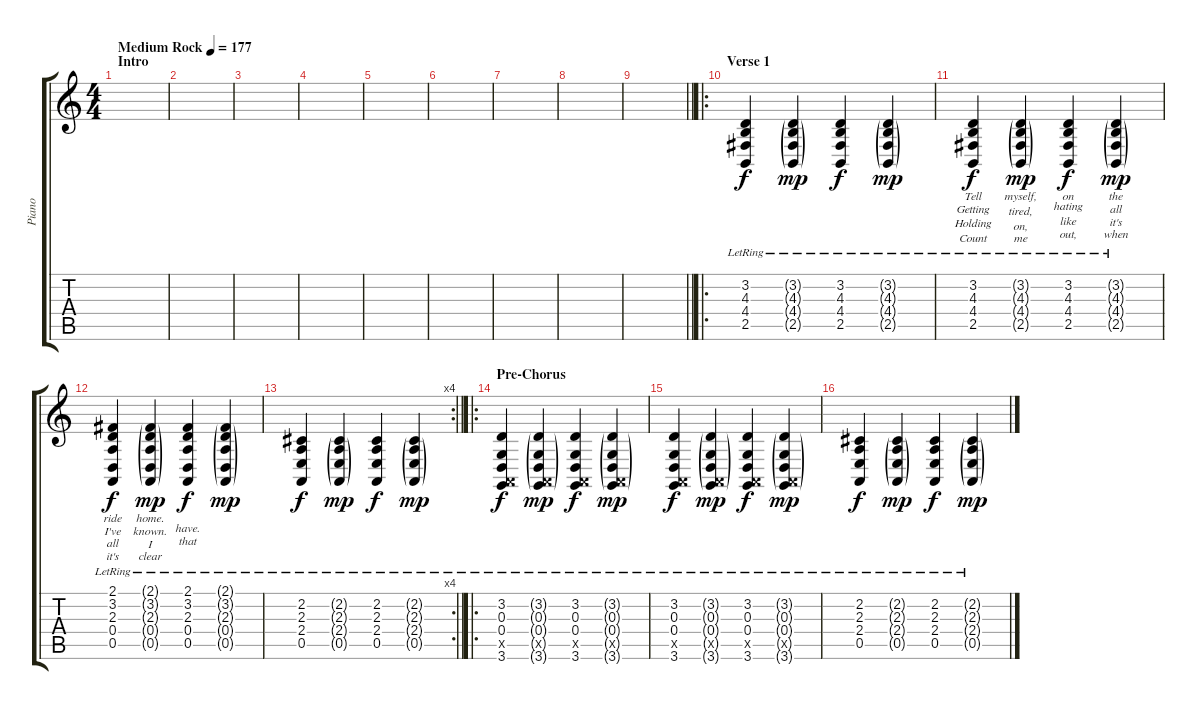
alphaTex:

\track ("Piano" "Piano") {instrument electricgrandpiano}
\staff {score tabs}
\tuning (E4 B3 G3 D3 A2 E2) {hide}
\ts (4 4)
\section ("" "Intro")
\tempo (177 "Medium Rock")
\clef g2
\ks c
|
|
|
|
|
|
|
|
\barLineRight lightlight
|
\ro
\section ("" "Verse 1")
(3.2{lr} 4.3{lr} 4.4{lr} 2.5{lr}).4 (3.2{g lr} 4.3{g lr} 4.4{g lr} 2.5{g lr}).4{dy mp} (3.2{lr} 4.3{lr} 4.4{lr} 2.5{lr}).4{dy f} (3.2{g lr} 4.3{g lr} 4.4{g lr} 2.5{g lr}).4{dy mp} |
(3.2{lr} 4.3{lr} 4.4{lr} 2.5{lr}).4{lyrics (0 "Tell") lyrics (1 "Getting") lyrics (2 "Holding") lyrics (3 "Count") lyrics (4 "") dy f} (3.2{g lr} 4.3{g lr} 4.4{g lr} 2.5{g lr}).4{lyrics (0 "myself,") lyrics (1 "tired,") lyrics (2 "on,") lyrics (3 "me") lyrics (4 "") dy mp} (3.2{lr} 4.3{lr} 4.4{lr} 2.5{lr}).4{lyrics (0 "on") lyrics (1 "hating") lyrics (2 "like") lyrics (3 "out,") lyrics (4 "") dy f} (3.2{g lr} 4.3{g lr} 4.4{g lr} 2.5{g lr}).4{lyrics (0 "the") lyrics (1 "all") lyrics (2 "it's") lyrics (3 "when") lyrics (4 "") dy mp} |
(2.1{lr} 3.2{lr} 2.3{lr} 0.4{lr} 0.5{lr}).4{lyrics (0 "ride") lyrics (1 "I've") lyrics (2 "all") lyrics (3 "it's") lyrics (4 "") dy f} (2.1{g lr} 3.2{g lr} 2.3{g lr} 0.4{g lr} 0.5{g lr}).4{lyrics (0 "home.") lyrics (1 "known.") lyrics (2 "I") lyrics (3 "clear") lyrics (4 "") dy mp} (2.1{lr} 3.2{lr} 2.3{lr} 0.4{lr} 0.5{lr}).4{lyrics (0 "") lyrics (1 "") lyrics (2 "have.") lyrics (3 "that") lyrics (4 "") dy f} (2.1{g lr} 3.2{g lr} 2.3{g lr} 0.4{g lr} 0.5{g lr}).4{dy mp} |
\rc 4
\barLineRight lightlight
(2.2{lr} 2.3{lr} 2.4{lr} 0.5{lr}).4{dy f} (2.2{g lr} 2.3{g lr} 2.4{g lr} 0.5{g lr}).4{dy mp} (2.2{lr} 2.3{lr} 2.4{lr} 0.5{lr}).4{dy f} (2.2{g lr} 2.3{g lr} 2.4{g lr} 0.5{g lr}).4{dy mp} |
\ro
\section ("" "Pre-Chorus")
(3.2{lr} 0.3{lr} 0.4{lr} 0.5{x} 3.6{lr}).4{dy f} (3.2{g lr} 0.3{g lr} 0.4{g lr} 0.5{g x} 3.6{g lr}).4{dy mp} (3.2{lr} 0.3{lr} 0.4{lr} 0.5{x} 3.6{lr}).4{dy f} (3.2{g lr} 0.3{g lr} 0.4{g lr} 0.5{g x} 3.6{g lr}).4{dy mp} |
(3.2{lr} 0.3{lr} 0.4{lr} 0.5{x} 3.6{lr}).4{dy f} (3.2{g lr} 0.3{g lr} 0.4{g lr} 0.5{g x} 3.6{g lr}).4{dy mp} (3.2{lr} 0.3{lr} 0.4{lr} 0.5{x} 3.6{lr}).4{dy f} (3.2{g lr} 0.3{g lr} 0.4{g lr} 0.5{g x} 3.6{g lr}).4{dy mp} |
(2.2{lr} 2.3{lr} 2.4{lr} 0.5{lr}).4{dy f} (2.2{g lr} 2.3{g lr} 2.4{g lr} 0.5{g lr}).4{dy mp} (2.2{lr} 2.3{lr} 2.4{lr} 0.5{lr}).4{dy f} (2.2{g lr} 2.3{g lr} 2.4{g lr} 0.5{g lr}).4{dy mp}
